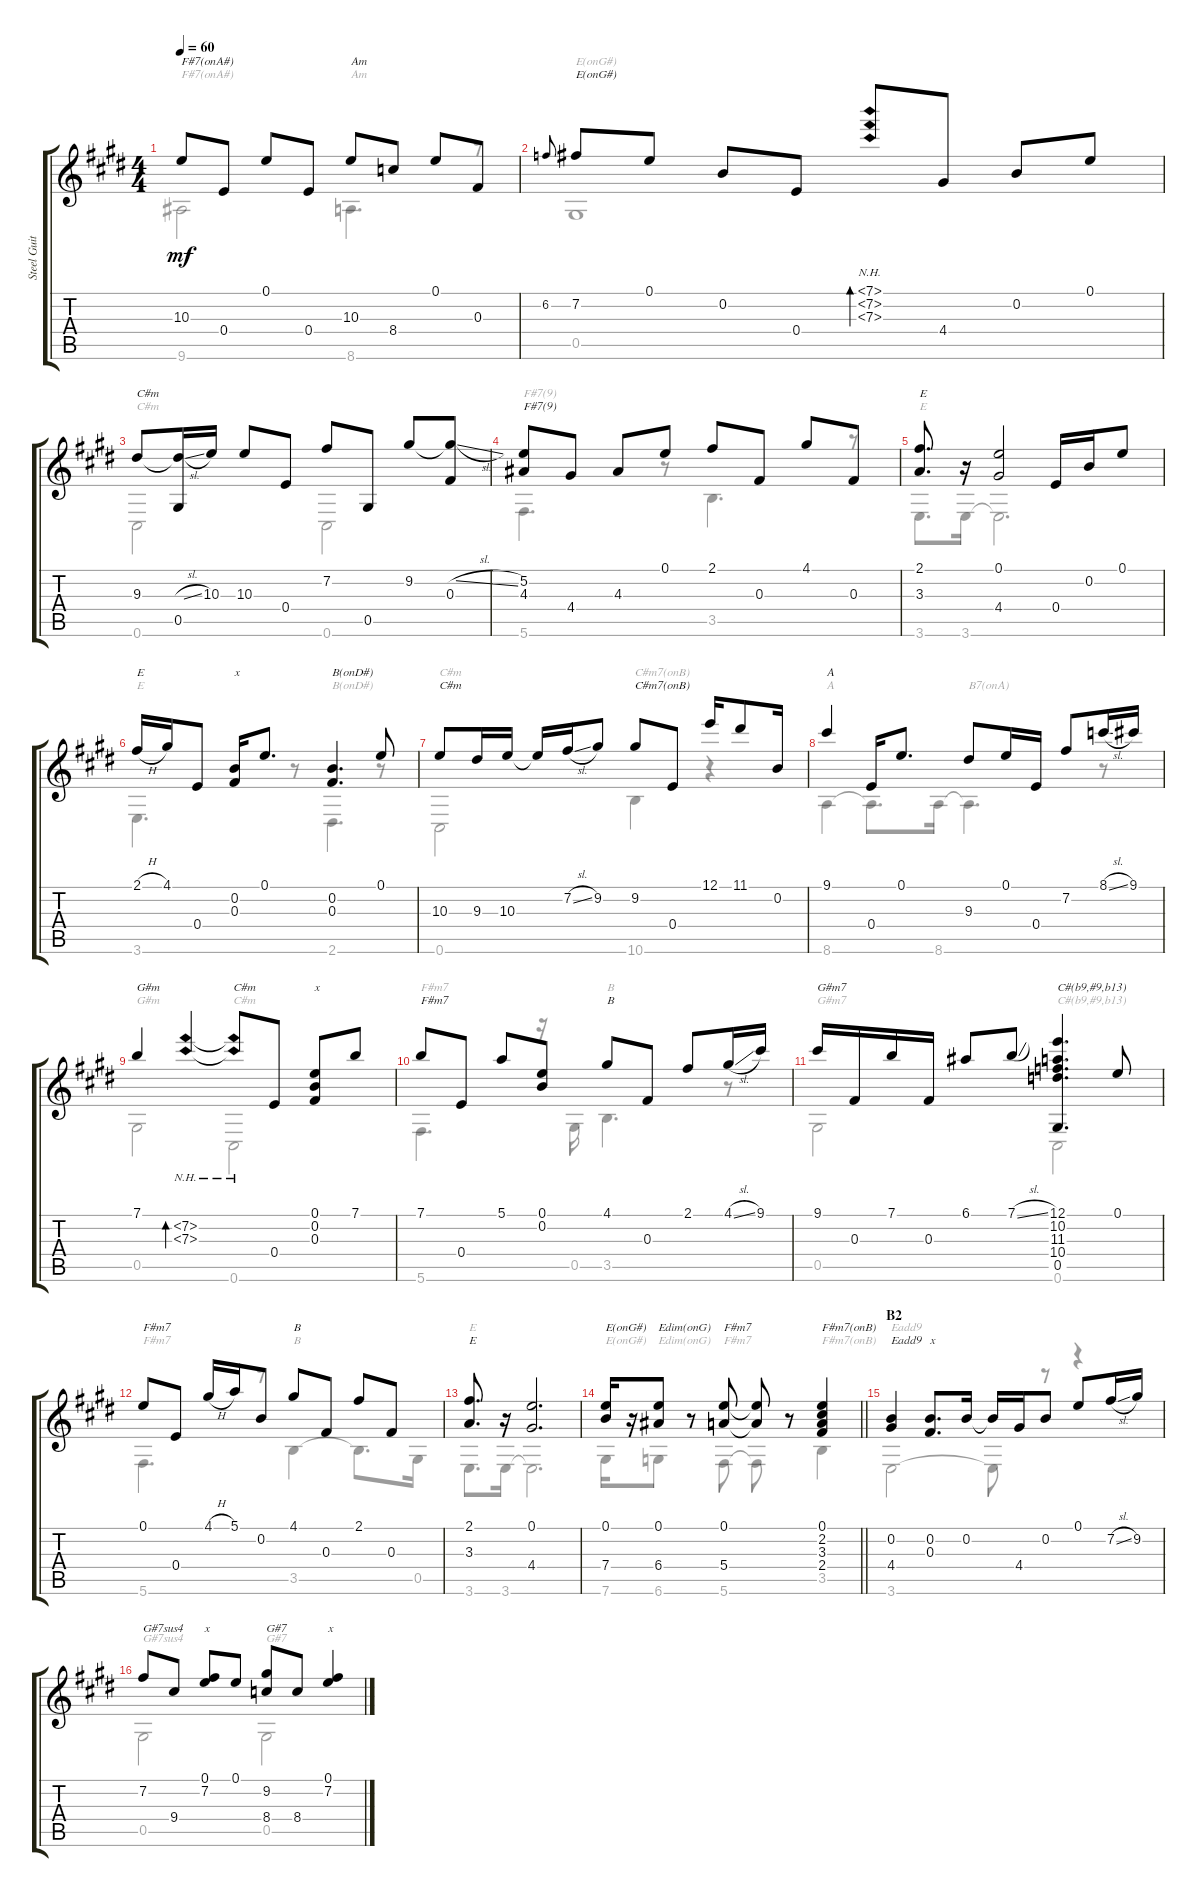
\track ("Steel Guitar" "Steel Guit") {instrument acousticguitarsteel}
\staff {score tabs}
\tuning (E4 B3 Gb3 E3 Ab2 Db2) {hide}
\voice
\ts (4 4)
\tempo 60
\clef g2
\ks e
10.3.8{txt "F#7(onA#)" dy mf} 0.4.8 0.1.8 0.4.8 10.3.8{txt "Am"} 8.4.8 0.1.8 0.3.8 |
6.2.8{gr onbeat} 7.2.8{txt "E(onG#)"} 0.1.8 0.2.8 0.4.8 (7.1{nh} 7.2{nh} 7.3{nh}).8{bd 30} 4.4.8 0.2.8 0.1.8 |
9.3.8{txt "C#m"} (9.3{sl t} 0.5).16 10.3.16 10.3.8 0.4.8 7.2.8 0.5.8 9.2.8 (9.2{sl t} 0.3).8 |
(5.2 4.3).8{txt "F#7(9)"} 4.4.8 4.3.8 0.1.8 2.1.8 0.3.8 4.1.8 0.3.8 |
(2.1 3.3).8{d txt "E"} r.16 (0.1 4.4).2 0.4.16 0.2.16 0.1.8 |
\section ("" "")
2.1{h}.16{txt "E"} 4.1.16 0.4.8 (0.2 0.3).16{txt "x"} 0.1.8{d} (0.2 0.3).4{d txt "B(onD#)"} 0.1.8 |
10.3.8{txt "C#m"} 9.3.16 10.3.16 10.3{t}.16 7.2{sl}.16 9.2.8 9.2.8{txt "C#m7(onB)"} 0.4.8 12.1.16 11.1.8 0.2.16 |
9.1.4{txt "A"} 0.4.16 0.1.8{d} 9.3.8 0.1.16 0.4.16 7.2.8 8.1{sl}.16 9.1.16 |
7.1.4{txt "G#m"} (7.2{nh} 7.3{nh}).4{bd 30} (7.2{nh t} 7.3{nh t}).8{txt "C#m"} 0.4.8 (0.1 0.2 0.3).8{txt "x"} 7.1.8 |
7.1.8{txt "F#m7"} 0.4.8 5.1.8 (0.1 0.2).8 4.1.8{txt "B"} 0.3.8 2.1.8 4.1{sl}.16 9.1.16 |
9.1.16{txt "G#m7"} 0.3.16 7.1.16 0.3.16 6.1.8 7.1{sl}.8 (12.1 10.2 11.3 10.4 0.5).4{d txt "C#(b9,#9,b13)"} 0.1.8 |
0.1.8{txt "F#m7"} 0.4.8 4.1{h}.16 5.1.16 0.2.8 4.1.8{txt "B"} 0.3.8 2.1.8 0.3.8 |
(2.1 3.3).8{d txt "E"} r.16 (0.1 4.4).2{d} |
\barLineRight lightlight
(0.1 7.4).16{txt "E(onG#)"} r.16 (0.1 6.4).8{txt "Edim(onG)"} r.8 (0.1 5.4).8{txt "F#m7"} (0.1{t} 5.4{t}).8 r.8 (0.1 2.2 3.3 2.4).4{txt "F#m7(onB)"} |
\section ("" "B2")
(0.2 4.4).4{txt "Eadd9"} (0.2 0.3).8{d txt "x"} 0.2.16 0.2{t}.16 4.4.16 0.2.8 0.1.8 7.2{sl}.16 9.2.16 |
7.2.8{txt "G#7sus4"} 9.4.8 (0.1 7.2).8{txt "x"} 0.1.8 (9.2 8.4).8{txt "G#7"} 8.4.8 (0.1 7.2).4{txt "x"}
\voice
\clef g2
\ottava regular
\simile none
\ks e
9.6.2{txt "F#7(onA#)" dy mf} 8.6.4{d txt "Am"} r.8 |
0.5.1{txt "E(onG#)"} |
0.6.2{txt "C#m"} 0.6.2 |
5.6.4{d txt "F#7(9)"} r.8 3.5.4{d} r.8 |
3.6.8{d txt "E"} 3.6.16 3.6{t}.2{d} |
3.6.4{d txt "E"} r.8 2.6.4{d txt "B(onD#)"} r.8 |
0.6.2{txt "C#m"} 10.6.4{txt "C#m7(onB)"} r.4 |
8.6.4{txt "A"} 8.6{t}.8{d} 8.6.16 8.6{t}.4{d txt "B7(onA)"} r.8 |
0.5.2{txt "G#m"} 0.6.2{txt "C#m"} |
5.6.4{d txt "F#m7"} r.16 0.5.16 3.5.4{d txt "B"} r.8 |
0.5.2{txt "G#m7"} 0.6.2{txt "C#(b9,#9,b13)"} |
5.6.4{d txt "F#m7"} r.8 3.5.4{txt "B"} 3.5{t}.8{d} 0.5.16 |
3.6.8{d txt "E"} 3.6.16 3.6{t}.2{d} |
\barLineRight lightlight
7.6.16{txt "E(onG#)"} r.16 6.6.8{txt "Edim(onG)"} r.8 5.6.8{txt "F#m7"} 5.6{t}.8 r.8 3.5.4{txt "F#m7(onB)"} |
3.6.2{txt "Eadd9"} 3.6{t}.8 r.8 r.4 |
0.5.2{txt "G#7sus4"} 0.5.2{txt "G#7"}
